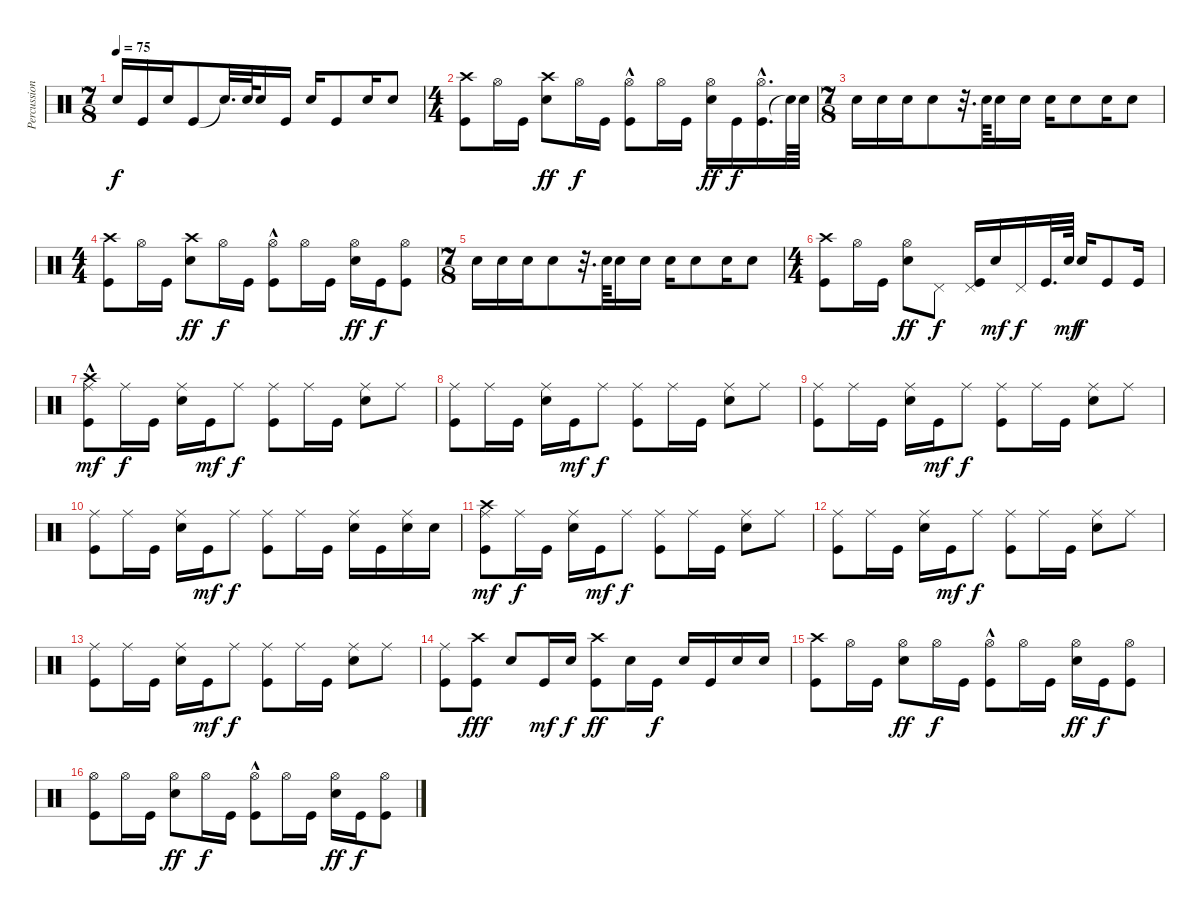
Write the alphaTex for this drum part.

\track ("Percussion" "Percussion") {instrument percussion}
\staff {score}
\articulation defaults
\ts (7 8)
\tempo 75
\clef neutral
\ks c "Electric Snare (hit)".16{dy f} "Kick (hit)".16 "Electric Snare (hit)".16 "Kick (hit)".8 "Snare (hit)"{t}.32{d} "Electric Snare (hit)".64 "Electric Snare (hit)".16 "Kick (hit)".16 "Electric Snare (hit)".16 "Kick (hit)".8 "Electric Snare (hit)".16 "Electric Snare (hit)".8
|
\ts (4 4)
("Crash high (hit)" "Kick (hit)").8 "Hi-Hat (open)".16 "Kick (hit)".16 ("Crash high (hit)" "Electric Snare (hit)").8{dy ff} "Hi-Hat (open)".16{dy f} "Kick (hit)".16 ("Kick (hit)"{hac} "Hi-Hat (open)").8 "Hi-Hat (open)".16 "Kick (hit)".16 ("Electric Snare (hit)" "Hi-Hat (open)").16{dy ff} "Kick (hit)".16{dy f} ("Kick (hit)"{hac} "Hi-Hat (open)"{hac}).16{d} "Snare (hit)"{t}.64 "Electric Snare (hit)".64 |
\ts (7 8)
"Electric Snare (hit)".16 "Electric Snare (hit)".16 "Electric Snare (hit)".16 "Electric Snare (hit)".8 r.32{d} "Electric Snare (hit)".64 "Electric Snare (hit)".16 "Electric Snare (hit)".16 "Electric Snare (hit)".16 "Electric Snare (hit)".8 "Electric Snare (hit)".16 "Electric Snare (hit)".8 |
\ts (4 4)
("Crash high (hit)" "Kick (hit)").8 "Hi-Hat (open)".16 "Kick (hit)".16 ("Crash high (hit)" "Electric Snare (hit)").8{dy ff} "Hi-Hat (open)".16{dy f} "Kick (hit)".16 ("Kick (hit)"{hac} "Hi-Hat (open)").8 "Hi-Hat (open)".16 "Kick (hit)".16 ("Electric Snare (hit)" "Hi-Hat (open)").16{dy ff} "Kick (hit)".16{dy f} ("Kick (hit)" "Hi-Hat (open)").8 |
\ts (7 8)
"Electric Snare (hit)".16 "Electric Snare (hit)".16 "Electric Snare (hit)".16 "Electric Snare (hit)".8 r.32{d} "Electric Snare (hit)".64 "Electric Snare (hit)".16 "Electric Snare (hit)".16 "Electric Snare (hit)".16 "Electric Snare (hit)".8 "Electric Snare (hit)".16 "Electric Snare (hit)".8 |
\ts (4 4)
("Crash high (hit)" "Kick (hit)").8 "Hi-Hat (open)".16 "Kick (hit)".16 ("Hi-Hat (open)" "Electric Snare (hit)").8{dy ff} "Pedal Hi-Hat (hit)".8{dy f} ("Kick (hit)" "Pedal Hi-Hat (hit)").16 "Electric Snare (hit)".16{dy mf} "Pedal Hi-Hat (hit)".16{dy f} "Kick (hit)".32{d} "Electric Snare (hit)".64{dy mf} "Electric Snare (hit)".16{dy f} "Kick (hit)".8 "Kick (hit)".16 |
("Crash high (hit)" "Kick (hit)"{hac} "Ride (middle)").8{dy mf} "Ride (middle)".16{dy f} "Kick (hit)".16 ("Electric Snare (hit)" "Ride (middle)").16 "Kick (hit)".16{dy mf} "Ride (middle)".8{dy f} ("Kick (hit)" "Ride (middle)").8 "Ride (middle)".16 "Kick (hit)".16 ("Electric Snare (hit)" "Ride (middle)").8 "Ride (middle)".8 |
("Ride (middle)" "Kick (hit)").8 "Ride (middle)".16 "Kick (hit)".16 ("Ride (middle)" "Electric Snare (hit)").16 "Kick (hit)".16{dy mf} "Ride (middle)".8{dy f} ("Ride (middle)" "Kick (hit)").8 "Ride (middle)".16 "Kick (hit)".16 ("Ride (middle)" "Electric Snare (hit)").8 "Ride (middle)".8 |
("Ride (middle)" "Kick (hit)").8 "Ride (middle)".16 "Kick (hit)".16 ("Ride (middle)" "Electric Snare (hit)").16 "Kick (hit)".16{dy mf} "Ride (middle)".8{dy f} ("Ride (middle)" "Kick (hit)").8 "Ride (middle)".16 "Kick (hit)".16 ("Ride (middle)" "Electric Snare (hit)").8 "Ride (middle)".8 |
("Ride (middle)" "Kick (hit)").8 "Ride (middle)".16 "Kick (hit)".16 ("Ride (middle)" "Electric Snare (hit)").16 "Kick (hit)".16{dy mf} "Ride (middle)".8{dy f} ("Ride (middle)" "Kick (hit)").8 "Ride (middle)".16 "Kick (hit)".16 ("Ride (middle)" "Electric Snare (hit)").16 "Kick (hit)".16 ("Ride (middle)" "Electric Snare (hit)").16 "Electric Snare (hit)".16 |
("Ride (middle)" "Crash high (hit)" "Kick (hit)").8{dy mf} "Ride (middle)".16{dy f} "Kick (hit)".16 ("Ride (middle)" "Electric Snare (hit)").16 "Kick (hit)".16{dy mf} "Ride (middle)".8{dy f} ("Ride (middle)" "Kick (hit)").8 "Ride (middle)".16 "Kick (hit)".16 ("Ride (middle)" "Electric Snare (hit)").8 "Ride (middle)".8 |
("Ride (middle)" "Kick (hit)").8 "Ride (middle)".16 "Kick (hit)".16 ("Ride (middle)" "Electric Snare (hit)").16 "Kick (hit)".16{dy mf} "Ride (middle)".8{dy f} ("Ride (middle)" "Kick (hit)").8 "Ride (middle)".16 "Kick (hit)".16 ("Ride (middle)" "Electric Snare (hit)").8 "Ride (middle)".8 |
("Ride (middle)" "Kick (hit)").8 "Ride (middle)".16 "Kick (hit)".16 ("Ride (middle)" "Electric Snare (hit)").16 "Kick (hit)".16{dy mf} "Ride (middle)".8{dy f} ("Ride (middle)" "Kick (hit)").8 "Ride (middle)".16 "Kick (hit)".16 ("Ride (middle)" "Electric Snare (hit)").8 "Ride (middle)".8 |
("Ride (middle)" "Kick (hit)").8 ("Kick (hit)" "Crash high (hit)").8{dy fff} "Electric Snare (hit)".8 "Kick (hit)".16{dy mf} "Electric Snare (hit)".16{dy f} ("Crash high (hit)" "Kick (hit)").8{dy ff} "Electric Snare (hit)".16 "Kick (hit)".16{dy f} "Electric Snare (hit)".16 "Kick (hit)".16 "Electric Snare (hit)".16 "Electric Snare (hit)".16 |
("Crash high (hit)" "Kick (hit)").8 "Hi-Hat (open)".16 "Kick (hit)".16 ("Electric Snare (hit)" "Hi-Hat (open)").8{dy ff} "Hi-Hat (open)".16{dy f} "Kick (hit)".16 ("Kick (hit)"{hac} "Hi-Hat (open)").8 "Hi-Hat (open)".16 "Kick (hit)".16 ("Electric Snare (hit)" "Hi-Hat (open)").16{dy ff} "Kick (hit)".16{dy f} ("Kick (hit)" "Hi-Hat (open)").8 |
("Hi-Hat (open)" "Kick (hit)").8 "Hi-Hat (open)".16 "Kick (hit)".16 ("Electric Snare (hit)" "Hi-Hat (open)").8{dy ff} "Hi-Hat (open)".16{dy f} "Kick (hit)".16 ("Kick (hit)"{hac} "Hi-Hat (open)").8 "Hi-Hat (open)".16 "Kick (hit)".16 ("Electric Snare (hit)" "Hi-Hat (open)").16{dy ff} "Kick (hit)".16{dy f} ("Kick (hit)" "Hi-Hat (open)").8
